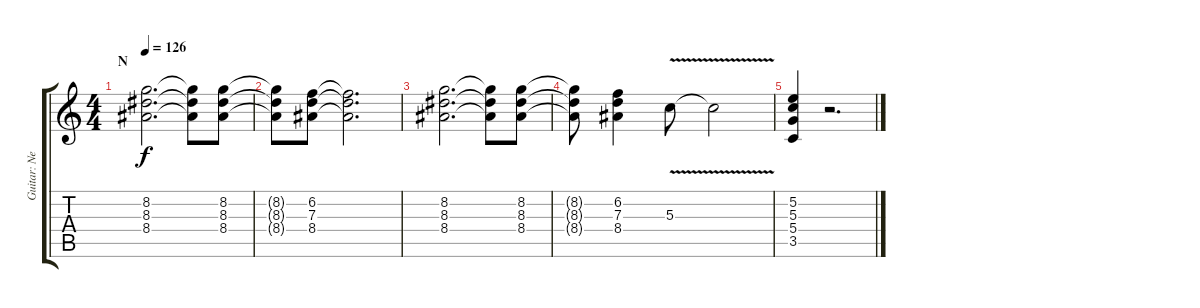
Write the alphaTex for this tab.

\track ("Guitar: Neal" "Guitar: Ne") {instrument distortionguitar}
\staff {score tabs}
\tuning (E4 B3 G3 D3 A2 E2) {hide}
\ts (4 4)
\section ("" "N")
\tempo 126
\clef g2
\ks c
(8.2 8.3 8.4).2{d dy f} (8.2{t} 8.3{t} 8.4{t}).8 (8.2 8.3 8.4).8 |
(8.2{t} 8.3{t} 8.4{t}).8 (6.2 7.3 8.4).8 (6.2{t} 7.3{t} 8.4{t}).2{d} |
(8.2 8.3 8.4).2{d} (8.2{t} 8.3{t} 8.4{t}).8 (8.2 8.3 8.4).8 |
(8.2{t} 8.3{t} 8.4{t}).8 (6.2 7.3 8.4).4 5.3{v}.8 5.3{t}.2 |
(5.2 5.3 5.4 3.5).4 r.2{d}
